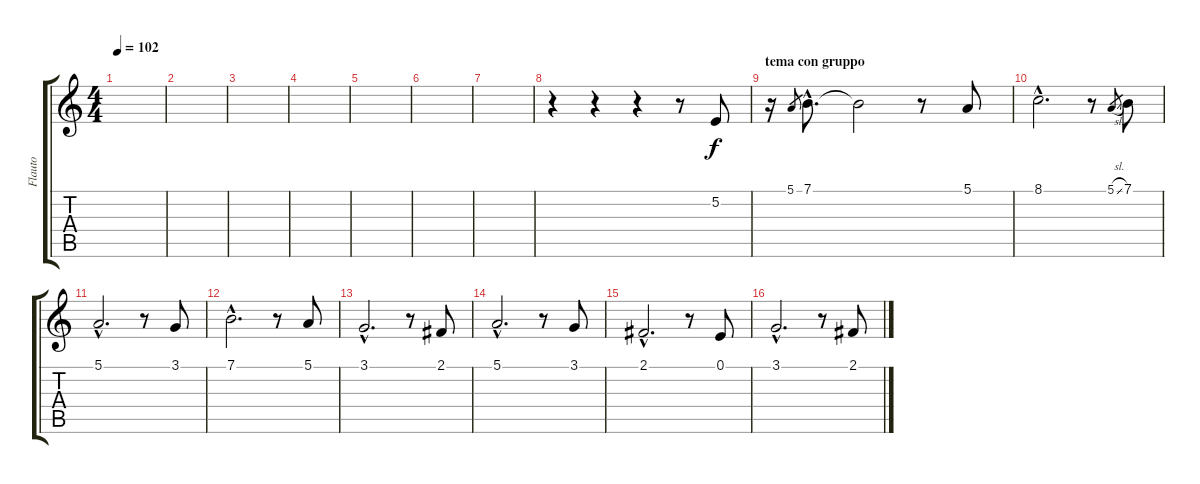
\track ("Flauto" "Flauto") {instrument flute}
\staff {score tabs}
\tuning (E4 B3 G3 D3 A2 E2) {hide}
\ts (4 4)
\tempo 102
\clef g2
\ks c
|
|
|
|
|
|
|
r.4 r.4 r.4 r.8 5.2.8 |
\section ("" "tema con gruppo")
r.16 5.1.8{gr} 7.1{hac}.8{d} 7.1{t}.2 r.8 5.1.8 |
8.1{hac}.2{d} r.8 5.1{sl}.8{gr} 7.1.8 |
5.1{hac}.2{d} r.8 3.1.8 |
7.1{hac}.2{d} r.8 5.1.8 |
3.1{hac}.2{d} r.8 2.1.8 |
5.1{hac}.2{d} r.8 3.1.8 |
2.1{hac}.2{d} r.8 0.1.8 |
3.1{hac}.2{d} r.8 2.1.8
